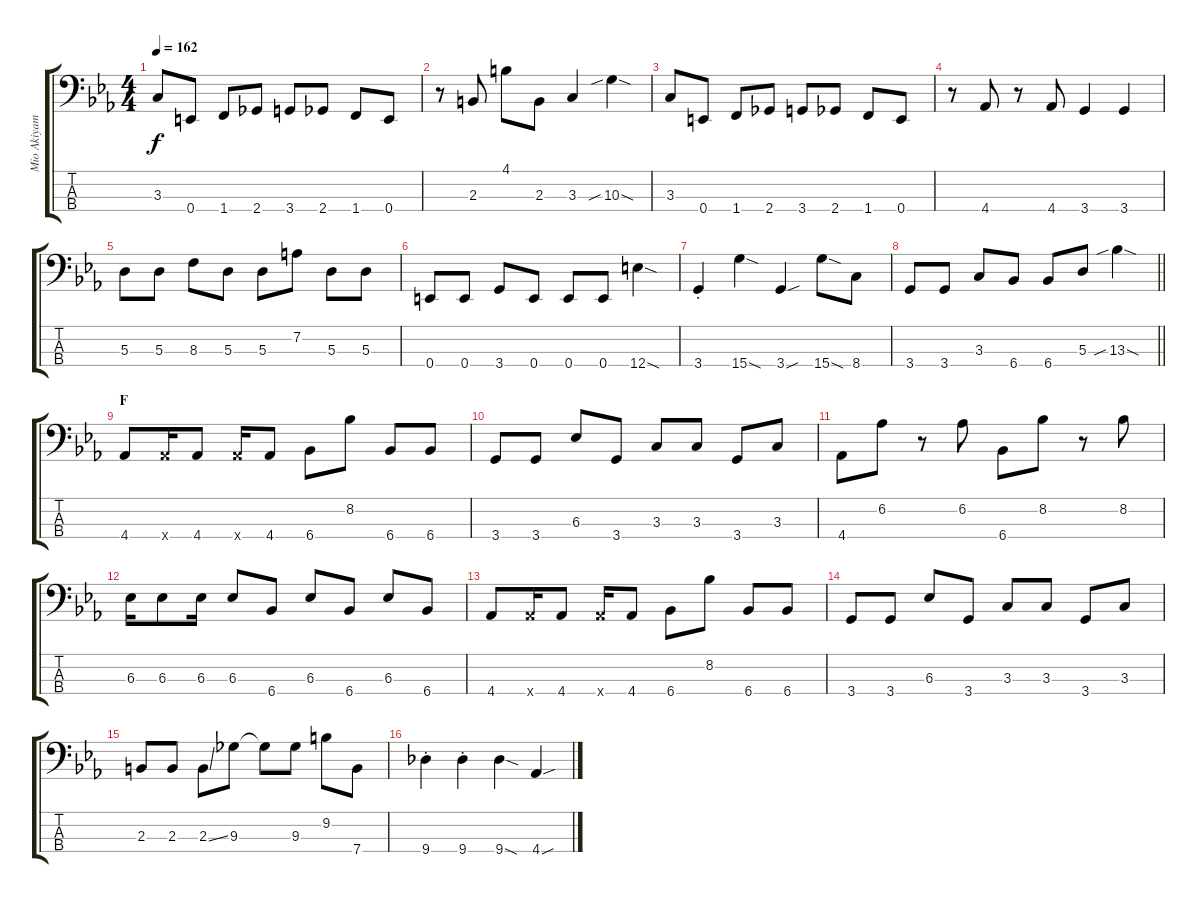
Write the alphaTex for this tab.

\track ("Mio Akiyama" "Mio Akiyam") {instrument electricbassfinger}
\staff {score tabs}
\tuning (G2 D2 A1 E1) {hide}
\ts (4 4)
\tempo 162
\clef f4
\ks eb
3.3.8{dy f} 0.4.8 1.4.8 2.4.8 3.4.8 2.4.8 1.4.8 0.4.8 |
r.8 2.3.8 4.1.8 2.3.8 3.3.4 10.3{sib sod}.4 |
3.3.8 0.4.8 1.4.8 2.4.8 3.4.8 2.4.8 1.4.8 0.4.8 |
r.8 4.4.8 r.8 4.4.8 3.4.4 3.4.4 |
5.3.8 5.3.8 8.3.8 5.3.8 5.3.8 7.2.8 5.3.8 5.3.8 |
0.4.8 0.4.8 3.4.8 0.4.8 0.4.8 0.4.8 12.4{sod}.4 |
3.4{st}.4 15.4{sod}.4 3.4{sou}.4 15.4{sod}.8 8.4.8 |
\barLineRight lightlight
3.4.8 3.4.8 3.3.8 6.4.8 6.4.8 5.3.8 13.3{sib sod}.4 |
\section ("" "F")
4.4.8 4.4{x}.16 4.4.8 4.4{x}.16 4.4.8 6.4.8 8.2.8 6.4.8 6.4.8 |
3.4.8 3.4.8 6.3.8 3.4.8 3.3.8 3.3.8 3.4.8 3.3.8 |
4.4.8 6.2.8 r.8 6.2.8 6.4.8 8.2.8 r.8 8.2.8 |
6.3.16 6.3.8 6.3.16 6.3.8 6.4.8 6.3.8 6.4.8 6.3.8 6.4.8 |
4.4.8 4.4{x}.16 4.4.8 4.4{x}.16 4.4.8 6.4.8 8.2.8 6.4.8 6.4.8 |
3.4.8 3.4.8 6.3.8 3.4.8 3.3.8 3.3.8 3.4.8 3.3.8 |
2.3.8 2.3.8 2.3{ss}.8 9.3.8 9.3{t}.8 9.3.8 9.2.8 7.4.8 |
9.4{st}.4 9.4{st}.4 9.4{sod}.4 4.4{sou}.4
